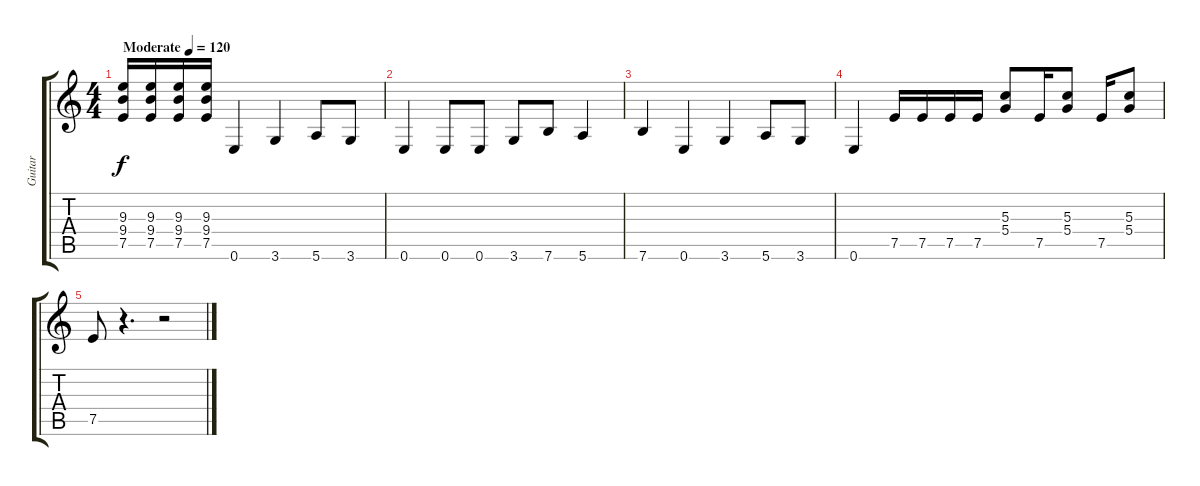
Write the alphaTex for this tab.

\track ("Guitar" "Guitar") {instrument overdrivenguitar}
\staff {score tabs}
\tuning (E4 B3 G3 D3 A2 E2) {hide}
\ts (4 4)
\tempo (120 "Moderate")
\clef g2
\ks c
(9.3 9.4 7.5).16{dy f instrument overdrivenguitar} (9.3 9.4 7.5).16 (9.3 9.4 7.5).16 (9.3 9.4 7.5).16 0.6.4 3.6.4 5.6.8 3.6.8 |
0.6.4 0.6.8 0.6.8 3.6.8 7.6.8 5.6.4 |
7.6.4 0.6.4 3.6.4 5.6.8 3.6.8 |
0.6.4 7.5.16 7.5.16 7.5.16 7.5.16 (5.3 5.4).8 7.5.16 (5.3 5.4).8 7.5.16 (5.3 5.4).8 |
7.5.8 r.4{d} r.2
